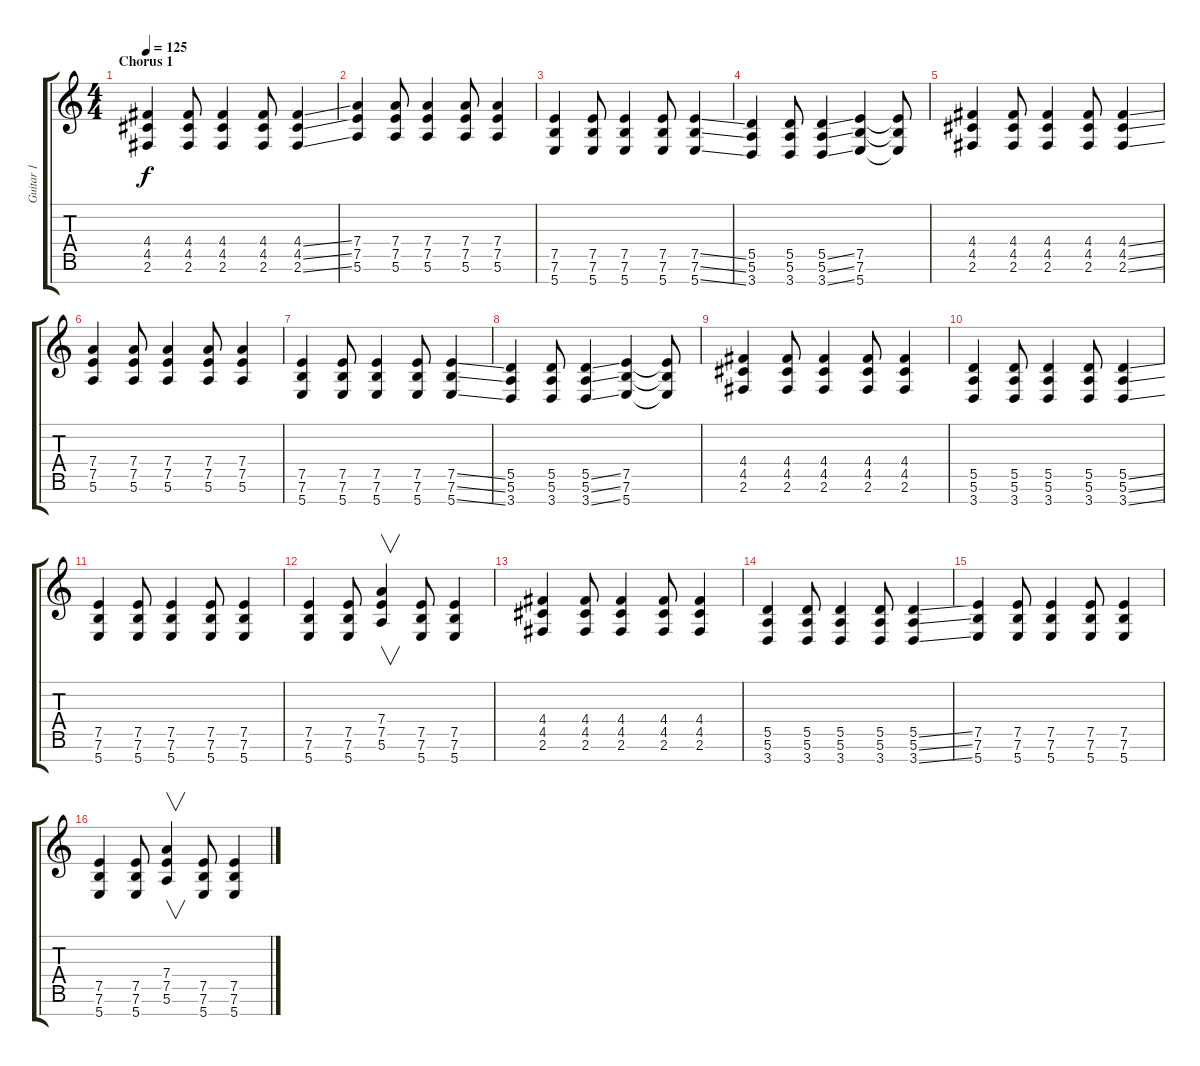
\track ("Guitar 1" "Guitar 1") {instrument electricguitarclean}
\staff {score tabs}
\tuning (E4 B3 Gb3 D3 A2 E2 B1) {hide}
\ts (4 4)
\section ("" "Chorus 1")
\tempo 125
\clef g2
\ks c
(4.4 4.5 2.6).4{dy f instrument distortionguitar} (4.4 4.5 2.6).8 (4.4 4.5 2.6).4 (4.4 4.5 2.6).8 (4.4{ss} 4.5{ss} 2.6{ss}).4 |
(7.4 7.5 5.6).4 (7.4 7.5 5.6).8 (7.4 7.5 5.6).4 (7.4 7.5 5.6).8 (7.4 7.5 5.6).4 |
(7.5 7.6 5.7).4 (7.5 7.6 5.7).8 (7.5 7.6 5.7).4 (7.5 7.6 5.7).8 (7.5{ss} 7.6{ss} 5.7{ss}).4 |
(5.5 5.6 3.7).4 (5.5 5.6 3.7).8 (5.5{ss} 5.6{ss} 3.7{ss}).4 (7.5 7.6 5.7).4 (7.5{t} 7.6{t} 5.7{t}).8 |
(4.4 4.5 2.6).4 (4.4 4.5 2.6).8 (4.4 4.5 2.6).4 (4.4 4.5 2.6).8 (4.4{ss} 4.5{ss} 2.6{ss}).4 |
(7.4 7.5 5.6).4 (7.4 7.5 5.6).8 (7.4 7.5 5.6).4 (7.4 7.5 5.6).8 (7.4 7.5 5.6).4 |
(7.5 7.6 5.7).4 (7.5 7.6 5.7).8 (7.5 7.6 5.7).4 (7.5 7.6 5.7).8 (7.5{ss} 7.6{ss} 5.7{ss}).4 |
(5.5 5.6 3.7).4 (5.5 5.6 3.7).8 (5.5{ss} 5.6{ss} 3.7{ss}).4 (7.5 7.6 5.7).4 (7.5{t} 7.6{t} 5.7{t}).8 |
(4.4 4.5 2.6).4 (4.4 4.5 2.6).8 (4.4 4.5 2.6).4 (4.4 4.5 2.6).8 (4.4 4.5 2.6).4 |
(5.5 5.6 3.7).4 (5.5 5.6 3.7).8 (5.5 5.6 3.7).4 (5.5 5.6 3.7).8 (5.5{ss} 5.6{ss} 3.7{ss}).4 |
(7.5 7.6 5.7).4 (7.5 7.6 5.7).8 (7.5 7.6 5.7).4 (7.5 7.6 5.7).8 (7.5 7.6 5.7).4 |
(7.5 7.6 5.7).4 (7.5 7.6 5.7).8 (7.4 7.5 5.6).4{v} (7.5 7.6 5.7).8 (7.5 7.6 5.7).4 |
(4.4 4.5 2.6).4 (4.4 4.5 2.6).8 (4.4 4.5 2.6).4 (4.4 4.5 2.6).8 (4.4 4.5 2.6).4 |
(5.5 5.6 3.7).4 (5.5 5.6 3.7).8 (5.5 5.6 3.7).4 (5.5 5.6 3.7).8 (5.5{ss} 5.6{ss} 3.7{ss}).4 |
(7.5 7.6 5.7).4 (7.5 7.6 5.7).8 (7.5 7.6 5.7).4 (7.5 7.6 5.7).8 (7.5 7.6 5.7).4 |
(7.5 7.6 5.7).4 (7.5 7.6 5.7).8 (7.4 7.5 5.6).4{v} (7.5 7.6 5.7).8 (7.5 7.6 5.7).4
